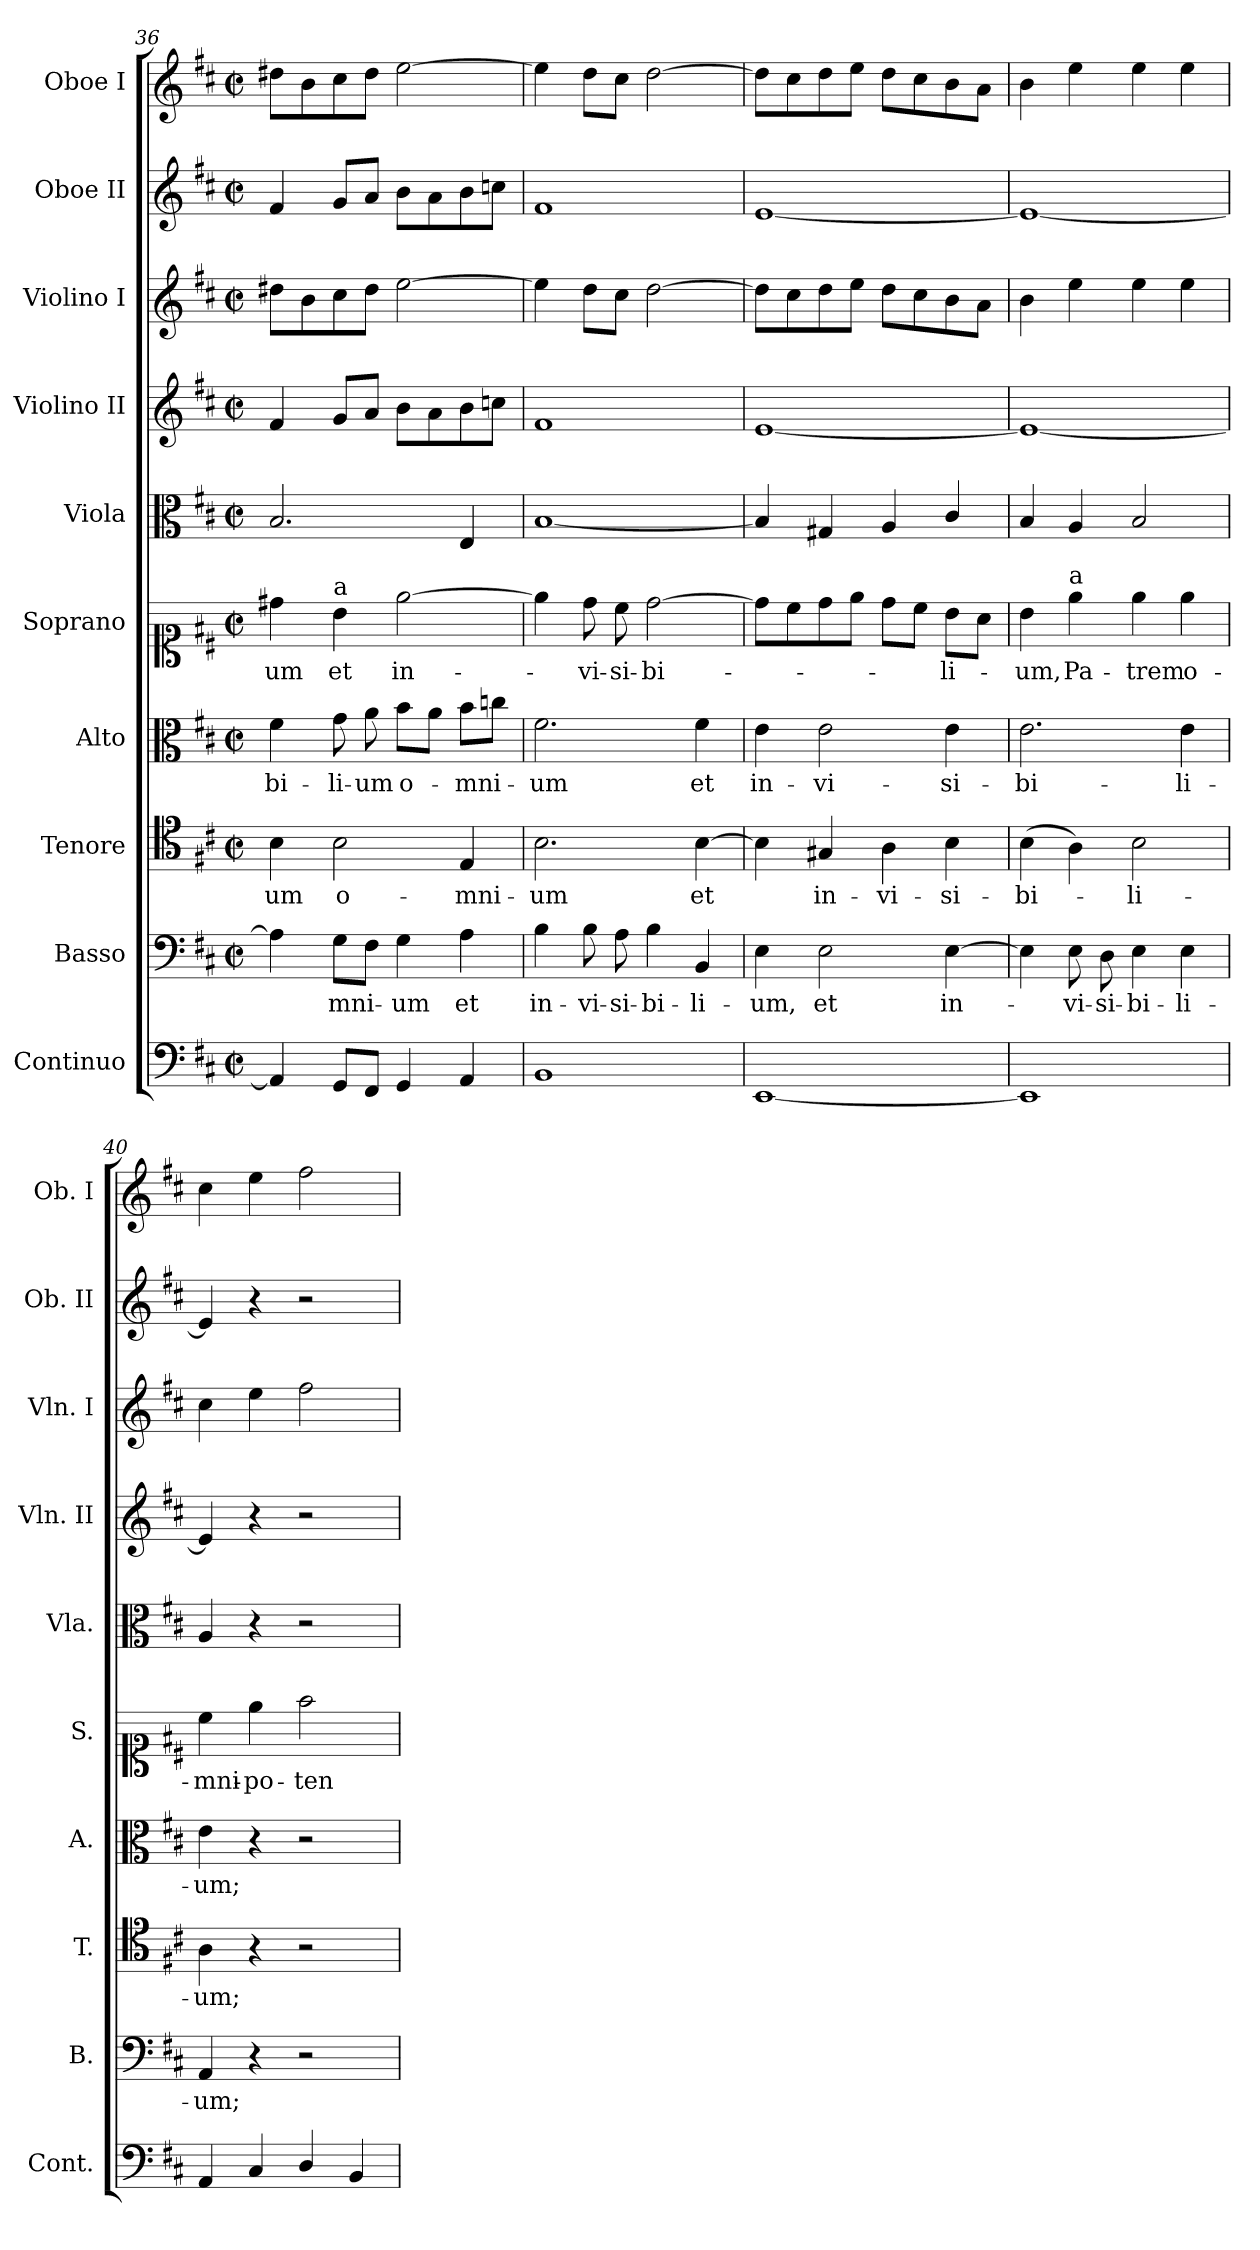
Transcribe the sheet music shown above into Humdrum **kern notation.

**kern	**kern	**text	**kern	**text	**kern	**text	**kern	**text	**kern	**kern	**kern	**kern	**kern
*part10	*part9	*part9	*part8	*part8	*part7	*part7	*part6	*part6	*part5	*part4	*part3	*part2	*part1
*staff10	*staff9	*staff9	*staff8	*staff8	*staff7	*staff7	*staff6	*staff6	*staff5	*staff4	*staff3	*staff2	*staff1
*I"Continuo	*I"Basso	*	*I"Tenore	*	*I"Alto	*	*I"Soprano	*	*I"Viola	*I"Violino II	*I"Violino I	*I"Oboe II	*I"Oboe I
*I'Cont.	*I'B.	*	*I'T.	*	*I'A.	*	*I'S.	*	*I'Vla.	*I'Vln. II	*I'Vln. I	*I'Ob. II	*I'Ob. I
*clefF4	*clefF4	*	*clefC4	*	*clefC3	*	*clefC1	*	*clefC3	*clefG2	*clefG2	*clefG2	*clefG2
*k[f#c#]	*k[f#c#]	*	*k[f#c#]	*	*k[f#c#]	*	*k[f#c#]	*	*k[f#c#]	*k[f#c#]	*k[f#c#]	*k[f#c#]	*k[f#c#]
*M2/2	*M2/2	*	*M2/2	*	*M2/2	*	*M2/2	*	*M2/2	*M2/2	*M2/2	*M2/2	*M2/2
*met(c|)	*met(c|)	*	*met(c|)	*	*met(c|)	*	*met(c|)	*	*met(c|)	*met(c|)	*met(c|)	*met(c|)	*met(c|)
=36	=36	=36	=36	=36	=36	=36	=36	=36	=36	=36	=36	=36	=36
4AA/]	4A\]	.	4B\	-um	4f#\	-bi-	4dd#X\	-um	2.B/	4f#/	8dd#X\L	4f#/	8dd#X\L
.	.	.	.	.	.	.	.	.	.	.	8b\	.	8b\
!	!	!	!	!	!	!	!LO:TX:a:t=a	!	!	!	!	!	!
8GG/L	8G\L	-mni-	2B\	o-	8g\	-li-	4b\	et	.	8g/L	8cc#\	8g/L	8cc#\
8FF#/J	8F#\J	.	.	.	8a\	-um	.	.	.	8a/J	8dd#\J	8a/J	8dd#\J
4GG/	4G\	-um	.	.	8b\L	o-	[2ee\	in-	.	8b\L	[2ee\	8b\L	[2ee\
.	.	.	.	.	8a\J	.	.	.	.	8a\	.	8a\	.
4AA/	4A\	et	4E/	-mni-	8b\L	-mni-	.	.	4E/	8b\	.	8b\	.
.	.	.	.	.	8ccn\J	.	.	.	.	8ccn\J	.	8ccn\J	.
=37	=37	=37	=37	=37	=37	=37	=37	=37	=37	=37	=37	=37	=37
1BB	4B\	in-	2.B\	-um	2.f#\	-um	4ee\]	.	[1B	1f#	4ee\]	1f#	4ee\]
.	8B\	-vi-	.	.	.	.	8dd\	-vi-	.	.	8dd\L	.	8dd\L
.	8A\	-si-	.	.	.	.	8cc#\	-si-	.	.	8cc#\J	.	8cc#\J
.	4B\	-bi-	.	.	.	.	[2dd\	-bi-	.	.	[2dd\	.	[2dd\
.	4BB/	-li-	[4B\	et	4f#\	et	.	.	.	.	.	.	.
=38	=38	=38	=38	=38	=38	=38	=38	=38	=38	=38	=38	=38	=38
[1EE	4E\	-um,	4B\]	.	4e\	in-	8dd\L]	.	4B/]	[1e	8dd\L]	[1e	8dd\L]
.	.	.	.	.	.	.	8cc#\	.	.	.	8cc#\	.	8cc#\
.	2E\	et	4G#X/	in-	2e\	-vi-	8dd\	.	4G#X/	.	8dd\	.	8dd\
.	.	.	.	.	.	.	8ee\J	.	.	.	8ee\J	.	8ee\J
.	.	.	4A\	-vi-	.	.	8dd\L	.	4A/	.	8dd\L	.	8dd\L
.	.	.	.	.	.	.	8cc#\J	.	.	.	8cc#\	.	8cc#\
.	[4E\	in-	4B\	-si-	4e\	-si-	8b\L	-li-	4c#/	.	8b\	.	8b\
.	.	.	.	.	.	.	8a\J	.	.	.	8a\J	.	8a\J
=39	=39	=39	=39	=39	=39	=39	=39	=39	=39	=39	=39	=39	=39
1EE]	4E\]	.	(4B\	-bi-	2.e\	-bi-	4b\	-um,	4B/	1e_	4b\	1e_	4b\
!	!	!	!	!	!	!	!LO:TX:a:t=a	!	!	!	!	!	!
.	8E\	-vi-	4A\)	.	.	.	4ee\	Pa-	4A/	.	4ee\	.	4ee\
.	8D\	-si-	.	.	.	.	.	.	.	.	.	.	.
.	4E\	-bi-	2B\	-li-	.	.	4ee\	-trem	2B/	.	4ee\	.	4ee\
.	4E\	-li-	.	.	4e\	-li-	4ee\	o-	.	.	4ee\	.	4ee\
=40	=40	=40	=40	=40	=40	=40	=40	=40	=40	=40	=40	=40	=40
4AA/	4AA/	-um;	4A\	-um;	4e\	-um;	4cc#\	-mni-	4A/	4e/]	4cc#\	4e/]	4cc#\
4C#/	4r	.	4r	.	4r	.	4ee\	-po-	4r	4r	4ee\	4r	4ee\
4D/	2r	.	2r	.	2r	.	2ff#\	-ten-	2r	2r	2ff#\	2r	2ff#\
4BB/	.	.	.	.	.	.	.	.	.	.	.	.	.
=	=	=	=	=	=	=	=	=	=	=	=	=	=
*-	*-	*-	*-	*-	*-	*-	*-	*-	*-	*-	*-	*-	*-
